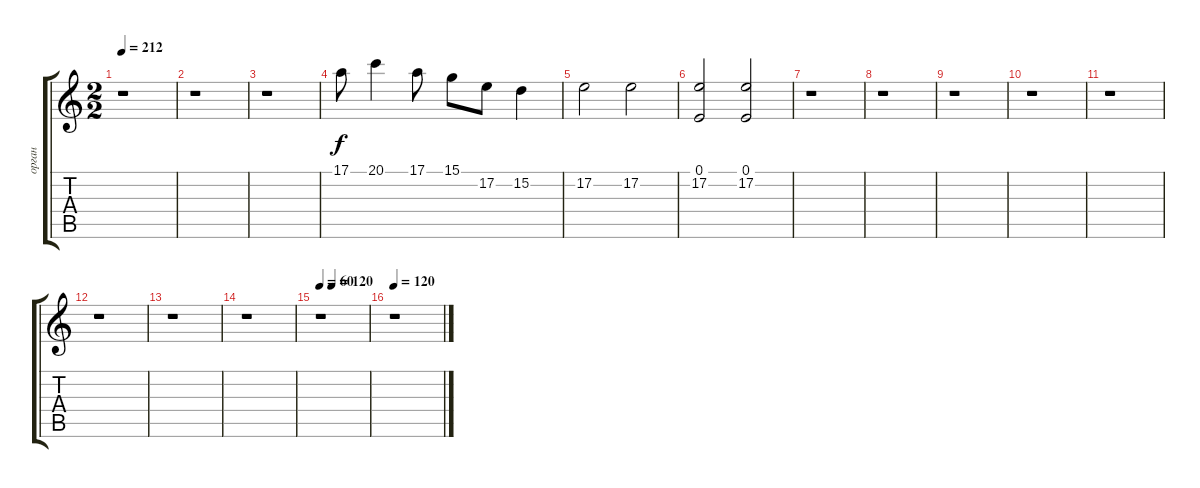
\track ("орган" "орган") {instrument acousticgrandpiano}
\staff {score tabs}
\tuning (E4 B3 G3 D3 A2 E2) {hide}
\ts (2 2)
\tempo 212
\clef g2
\ks c
r.1{dy f} |
r.1 |
r.1 |
17.1.8 20.1.4 17.1.8 15.1.8 17.2.8 15.2.4 |
17.2.2 17.2.2 |
(0.1 17.2).2 (0.1 17.2).2 |
r.1 |
r.1 |
r.1 |
r.1 |
r.1 |
r.1 |
r.1 |
r.1 |
\tempo 60
\tempo (120 0.25)
r.1 |
\tempo 120
r.1
